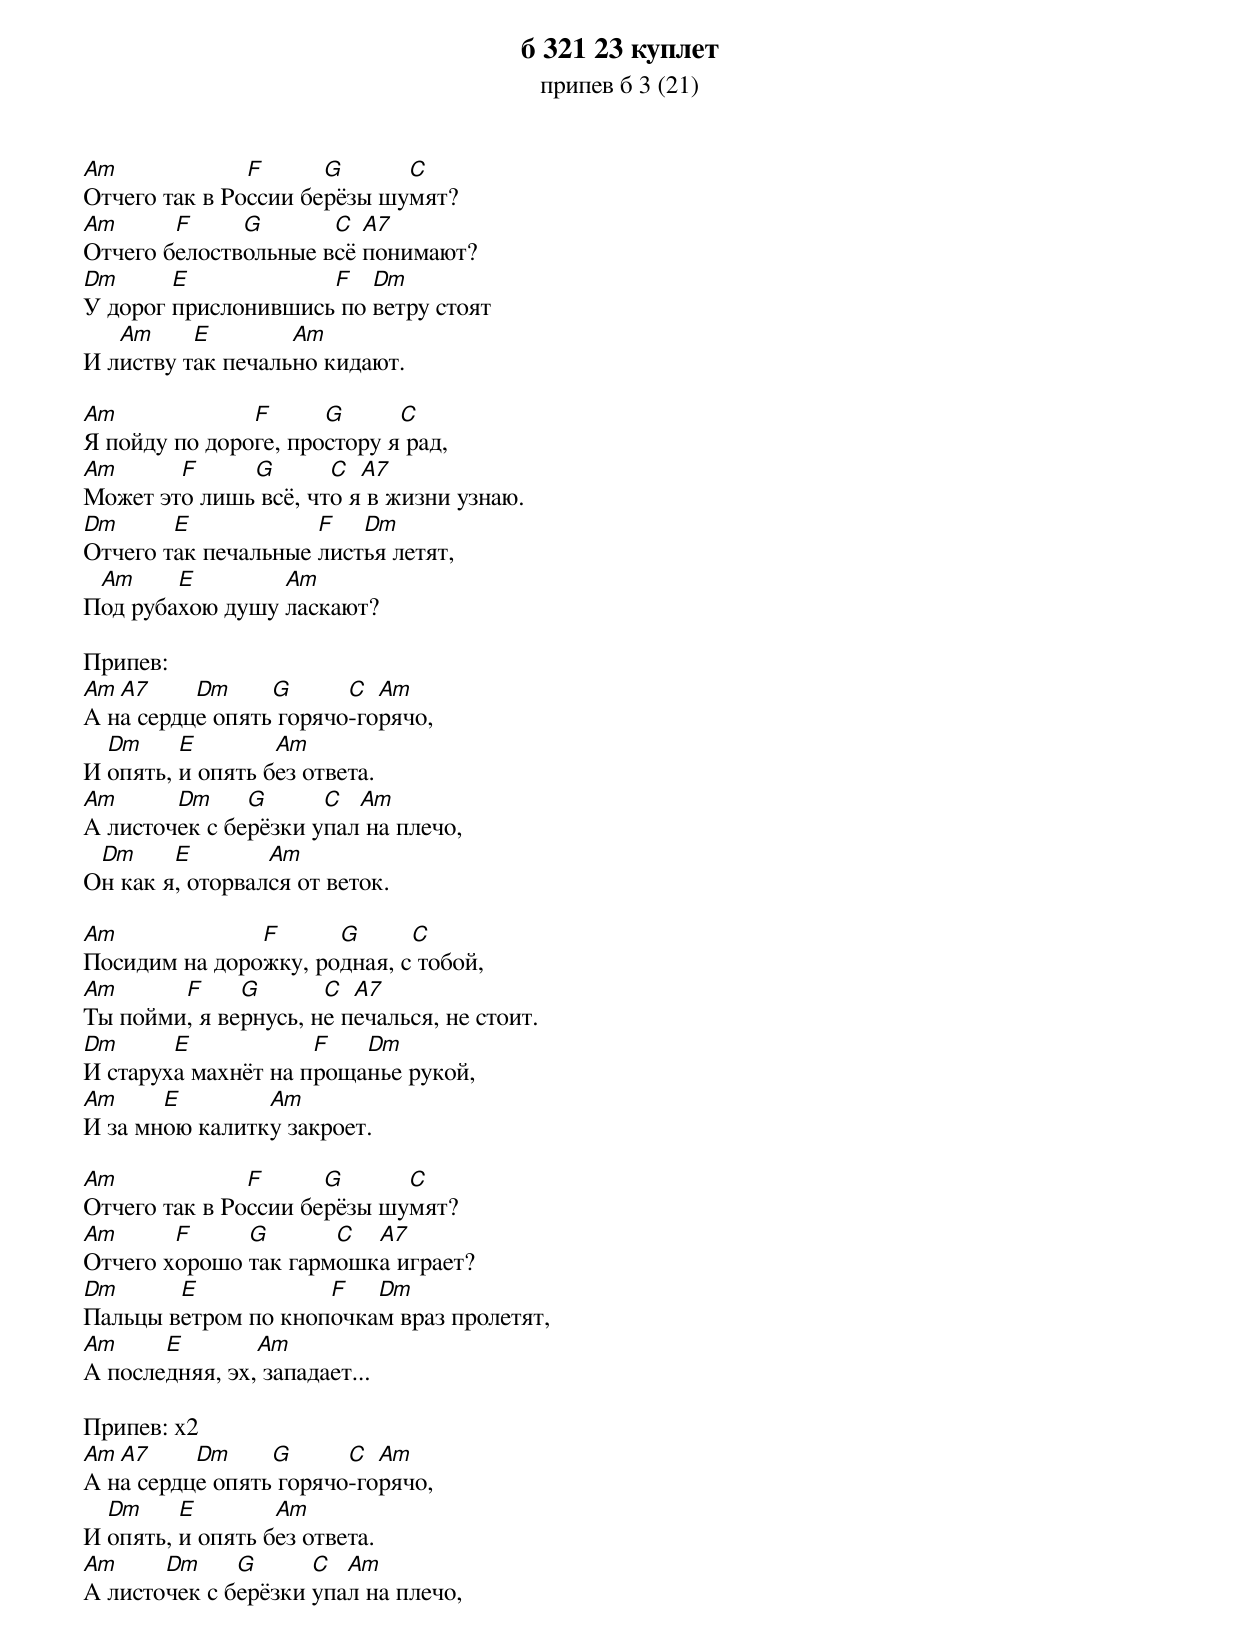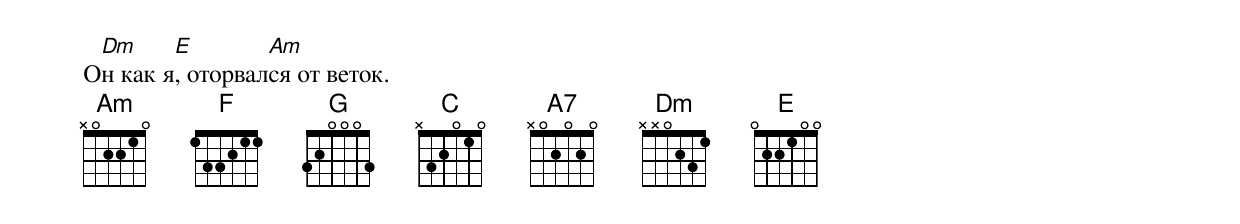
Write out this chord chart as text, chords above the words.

б 321 23 куплет
припев б 3 (21)
Am             F      G      C
Отчего так в России берёзы шумят?
Am      F     G       C  A7
Отчего белоствольные всё понимают?
Dm      E            F   Dm
У дорог прислонившись по ветру стоят
   Am     E        Am
И листву так печально кидают.

Am             F      G      C
Я пойду по дороге, простору я рад,
Am      F     G       C  A7
Может это лишь всё, что я в жизни узнаю.
Dm      E            F   Dm
Отчего так печальные листья летят,
 Am     E        Am
Под рубахою душу ласкают?

Припев:
Am A7     Dm     G      C  Am
А на сердце опять горячо-горячо,
  Dm     E        Am
И опять, и опять без ответа.
Am      Dm     G      C  Am
А листочек с берёзки упал на плечо,
 Dm     E        Am
Он как я, оторвался от веток.

Am             F      G      C
Посидим на дорожку, родная, с тобой,
Am      F     G       C  A7
Ты пойми, я вернусь, не печалься, не стоит.
Dm      E            F   Dm
И старуха махнёт на прощанье рукой,
Am     E        Am
И за мною калитку закроет.

Am             F      G      C
Отчего так в России берёзы шумят?
Am      F     G       C  A7
Отчего хорошо так гармошка играет?
Dm      E            F   Dm
Пальцы ветром по кнопочкам враз пролетят,
Am     E        Am
А последняя, эх, западает...

Припев: x2
Am A7     Dm     G      C  Am
А на сердце опять горячо-горячо,
  Dm     E        Am
И опять, и опять без ответа.
Am     Dm     G      C  Am
А листочек с берёзки упал на плечо,
 Dm     E        Am
Он как я, оторвался от веток.
